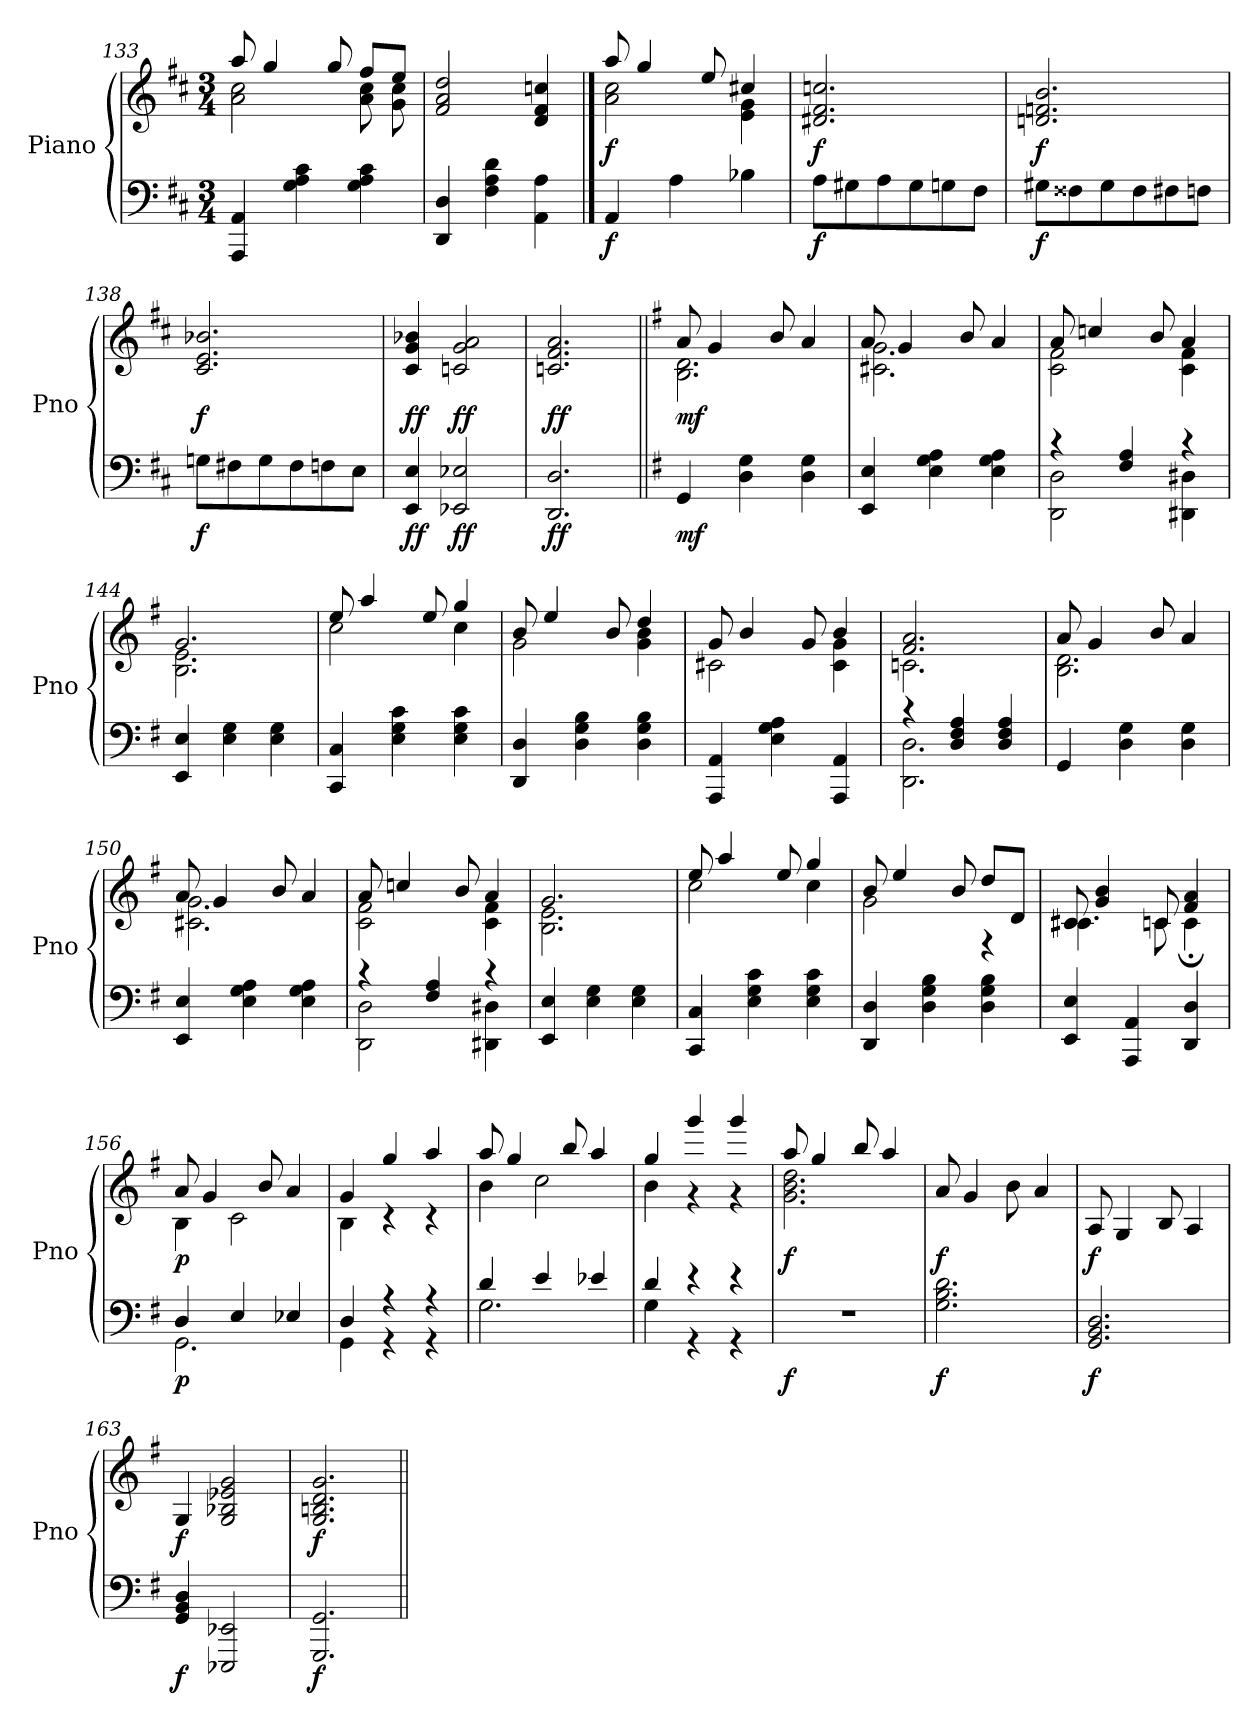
**kern	**dynam	**kern	**dynam
*part2	*part2	*part1	*part1
*staff2	*staff2	*staff1	*staff1
*I"Piano	*	*I"Piano	*
*I'Pno	*	*I'Pno	*
*clefF4	*	*clefG2	*
*k[f#c#]	*	*k[f#c#]	*
*M3/4	*	*M3/4	*
=133	=133	=133	=133
*	*	*^	*
4AAA/ 4AA/	.	8aa/	2a\ 2cc#\	.
.	.	4gg/	.	.
4G\ 4A\ 4c#\	.	.	.	.
.	.	8gg/	.	.
4G\ 4A\ 4c#\	.	8ff#/L	8a\ 8cc#\	.
.	.	8ee/J	8g\ 8cc#\	.
*	*	*v	*v	*
!!LO:LB:g=z
=134	=134	=134	=134
4DD/ 4D/	.	2f#/ 2a/ 2dd/	.
4F#\ 4A\ 4d\	.	.	.
4AA\ 4A\	.	4d/ 4f#/ 4ccn/	.
==135	==135	==135	==135
*	*	*^	*
!	!LO:DY:b	!	!	!LO:DY:b
4AA/	f	8aa/	2a\ 2cc#\	f
.	.	4gg/	.	.
4A\	.	.	.	.
.	.	8ee/	.	.
4B-X\	.	4cc#X/	4e\ 4g\	.
=136	=136	=136	=136	=136
!	!LO:DY:b	!	!	!LO:DY:b
*	*	*v	*v	*
8A\L	f	2.d#X/ 2.f#/ 2.ccn/	f
8G#X\	.	.	.
8A\	.	.	.
8G#\	.	.	.
8Gn\	.	.	.
8F#\J	.	.	.
=137	=137	=137	=137
!	!LO:DY:b	!	!LO:DY:b
8G#X\L	f	2.dn/ 2.fn/ 2.b/	f
8F##X\	.	.	.
8G#\	.	.	.
8F##\	.	.	.
8F#X\	.	.	.
8Fn\J	.	.	.
=138	=138	=138	=138
!	!LO:DY:b	!	!LO:DY:b
8Gn\L	f	2.c#/ 2.e/ 2.b-X/	f
8F#X\	.	.	.
8G\	.	.	.
8F#\	.	.	.
8Fn\	.	.	.
8E\J	.	.	.
!!LO:LB:g=z
=139	=139	=139	=139
!	!LO:DY:b	!	!LO:DY:b
4EE/ 4E/	ff	4c#/ 4g/ 4b-X/	ff
!	!LO:DY:b	!	!LO:DY:b
2EE-X/ 2E-X/	ff	2cn/ 2g/ 2a/	ff
=140	=140	=140	=140
!	!LO:DY:b	!	!LO:DY:b
2.DD/ 2.D/	ff	2.cn/ 2.f#/ 2.a/	ff
=141||	=141||	=141||	=141||
*k[f#]	*	*k[f#]	*
*	*	*^	*
!	!LO:DY:b	!	!	!LO:DY:b
4GG/	mf	8a/	2.B\ 2.d\	mf
.	.	4g/	.	.
4D\ 4G\	.	.	.	.
.	.	8b/	.	.
4D\ 4G\	.	4a/	.	.
=142	=142	=142	=142	=142
4EE/ 4E/	.	8a/	2.c#X\ 2.g\	.
.	.	4g/	.	.
4E\ 4G\ 4A\	.	.	.	.
.	.	8b/	.	.
4E\ 4G\ 4A\	.	4a/	.	.
=143	=143	=143	=143	=143
*^	*	*	*	*
4r	2DD\ 2D\	.	8a/	2c\ 2f#\	.
.	.	.	4ccn/	.	.
4F#/ 4A/	.	.	.	.	.
.	.	.	8b/	.	.
4r	4DD#X\ 4D#X\	.	4a/	4c\ 4f#\	.
*v	*v	*	*	*	*
=144	=144	=144	=144	=144
4EE/ 4E/	.	2.g/	2.B\ 2.e\	.
4E\ 4G\	.	.	.	.
4E\ 4G\	.	.	.	.
!!LO:PB:g=z	!!
=145	=145	=145	=145	=145
4CC/ 4C/	.	8ee/	2cc\	.
.	.	4aa/	.	.
4E\ 4G\ 4c\	.	.	.	.
.	.	8ee/	.	.
4E\ 4G\ 4c\	.	4gg/	4cc\	.
=146	=146	=146	=146	=146
4DD/ 4D/	.	8b/	2g\	.
.	.	4ee/	.	.
4D\ 4G\ 4B\	.	.	.	.
.	.	8b/	.	.
4D\ 4G\ 4B\	.	4dd/	4g\ 4b\	.
=147	=147	=147	=147	=147
4AAA/ 4AA/	.	8g/	2c#X\	.
.	.	4b/	.	.
4E\ 4G\ 4A\	.	.	.	.
.	.	8g/	.	.
4AAA/ 4AA/	.	4b/	4c#\ 4g\	.
=148	=148	=148	=148	=148
*^	*	*	*	*
4r	2.DD\ 2.D\	.	2.f#/ 2.a/	2.cn\	.
4D/ 4F#/ 4A/	.	.	.	.	.
4D/ 4F#/ 4A/	.	.	.	.	.
*v	*v	*	*	*	*
=149	=149	=149	=149	=149
4GG/	.	8a/	2.B\ 2.d\	.
.	.	4g/	.	.
4D\ 4G\	.	.	.	.
.	.	8b/	.	.
4D\ 4G\	.	4a/	.	.
=150	=150	=150	=150	=150
4EE/ 4E/	.	8a/	2.c#X\ 2.g\	.
.	.	4g/	.	.
4E\ 4G\ 4A\	.	.	.	.
.	.	8b/	.	.
4E\ 4G\ 4A\	.	4a/	.	.
!!LO:LB:g=z	!!
=151	=151	=151	=151	=151
*^	*	*	*	*
4r	2DD\ 2D\	.	8a/	2c\ 2f#\	.
.	.	.	4ccn/	.	.
4F#/ 4A/	.	.	.	.	.
.	.	.	8b/	.	.
4r	4DD#X\ 4D#X\	.	4a/	4c\ 4f#\	.
*v	*v	*	*	*	*
=152	=152	=152	=152	=152
4EE/ 4E/	.	2.g/	2.B\ 2.e\	.
4E\ 4G\	.	.	.	.
4E\ 4G\	.	.	.	.
=153	=153	=153	=153	=153
4CC/ 4C/	.	8ee/	2cc\	.
.	.	4aa/	.	.
4E\ 4G\ 4c\	.	.	.	.
.	.	8ee/	.	.
4E\ 4G\ 4c\	.	4gg/	4cc\	.
=154	=154	=154	=154	=154
4DD/ 4D/	.	8b/	2g\	.
.	.	4ee/	.	.
4D\ 4G\ 4B\	.	.	.	.
.	.	8b/	.	.
4D\ 4G\ 4B\	.	8dd/L	4r	.
.	.	8d/J	.	.
=155	=155	=155	=155	=155
4EE/ 4E/	.	8c#X/	4.c#\	.
.	.	4g/ 4b/	.	.
4AAA/ 4AA/	.	.	.	.
.	.	8cn/	8c\	.
4DD/ 4D/	.	4f#/ 4a/	4c;\	.
=156	=156	=156	=156	=156
*^	*	*	*	*
!	!	!LO:DY:b	!	!	!LO:DY:b
4D/	2.GG\	p	8a/	4B\	p
.	.	.	4g/	.	.
4E/	.	.	.	2c\	.
.	.	.	8b/	.	.
4E-X/	.	.	4a/	.	.
!!LO:LB:g=z	!!
=157	=157	=157	=157	=157	=157
4D/	4GG\	.	4g/	4B\	.
4r	4r	.	4gg/	4r	.
4r	4r	.	4aa/	4r	.
=158	=158	=158	=158	=158	=158
4d/	2.G\	.	8aa/	4b\	.
.	.	.	4gg/	.	.
4e/	.	.	.	2cc\	.
.	.	.	8bb/	.	.
4e-X/	.	.	4aa/	.	.
=159	=159	=159	=159	=159	=159
4d/	4G\	.	4gg/	4b\	.
4r	4r	.	4ggg/	4r	.
4r	4r	.	4ggg/	4r	.
=160	=160	=160	=160	=160	=160
!	!	!LO:DY:b	!	!	!LO:DY:b
*v	*v	*	*	*	*
2.r	f	8aa/	2.g\ 2.b\ 2.dd\	f
.	.	4gg/	.	.
.	.	8bb/	.	.
.	.	4aa/	.	.
*	*	*v	*v	*
=161	=161	=161	=161
!	!LO:DY:b	!	!LO:DY:b
2.G\ 2.B\ 2.d\	f	8a/	f
.	.	4g/	.
.	.	8b\	.
.	.	4a/	.
=162	=162	=162	=162
!	!LO:DY:b	!	!LO:DY:b
2.GG/ 2.BB/ 2.D/	f	8A/	f
.	.	4G/	.
.	.	8B/	.
.	.	4A/	.
=163	=163	=163	=163
!	!LO:DY:b	!	!LO:DY:b
4GG/ 4BB/ 4D/	f	4G/	f
2EEE-X/ 2EE-X/	.	2G/ 2B-X/ 2e-X/ 2g/	.
!!LO:LB:g=z
=164	=164	=164	=164
!	!LO:DY:b	!	!LO:DY:b
2.GGG/ 2.GG/	f	2.G/ 2.Bn/ 2.d/ 2.g/	f
=||	=||	=||	=||
*-	*-	*-	*-
